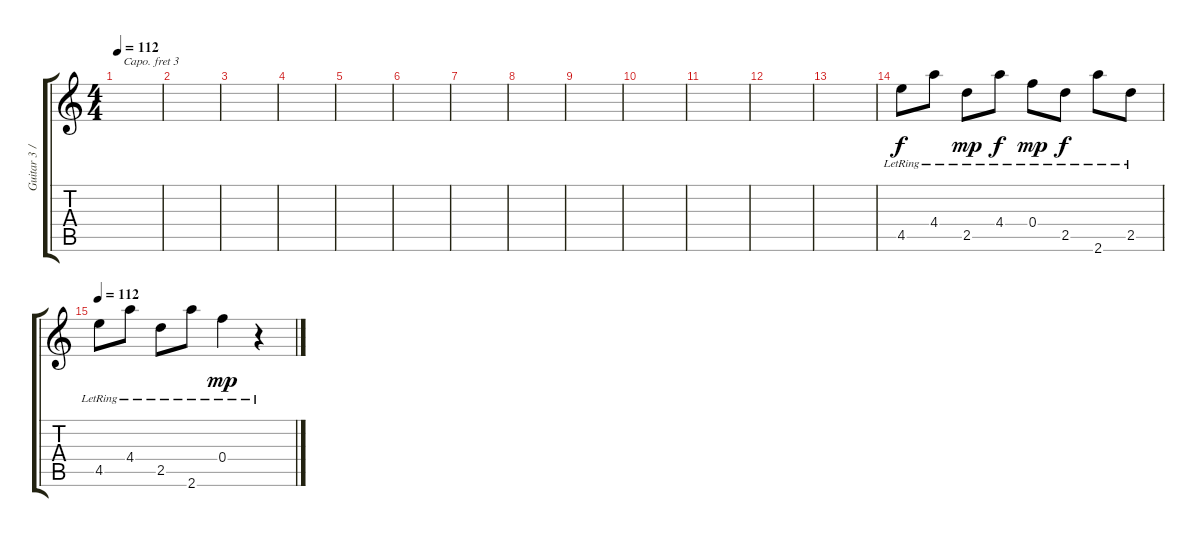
\track ("Guitar 3 / Gilmour tuning" "Guitar 3 /") {instrument acousticguitarsteel}
\staff {score tabs}
\capo 3
\tuning (E4 B3 G4 D4 A3 E4) {hide}
\ts (4 4)
\tempo 112
\clef g2
\ks c
|
|
|
|
|
|
|
|
|
|
|
|
|
4.5{lr}.8 4.4{lr}.8 2.5{lr}.8{dy mp} 4.4{lr}.8{dy f} 0.4{lr}.8{dy mp} 2.5{lr}.8{dy f} 2.6{lr}.8 2.5{lr}.8 |
\tempo 112
4.5{lr}.8 4.4{lr}.8 2.5{lr}.8 2.6{lr}.8 0.4{lr}.4{dy mp} r.4
